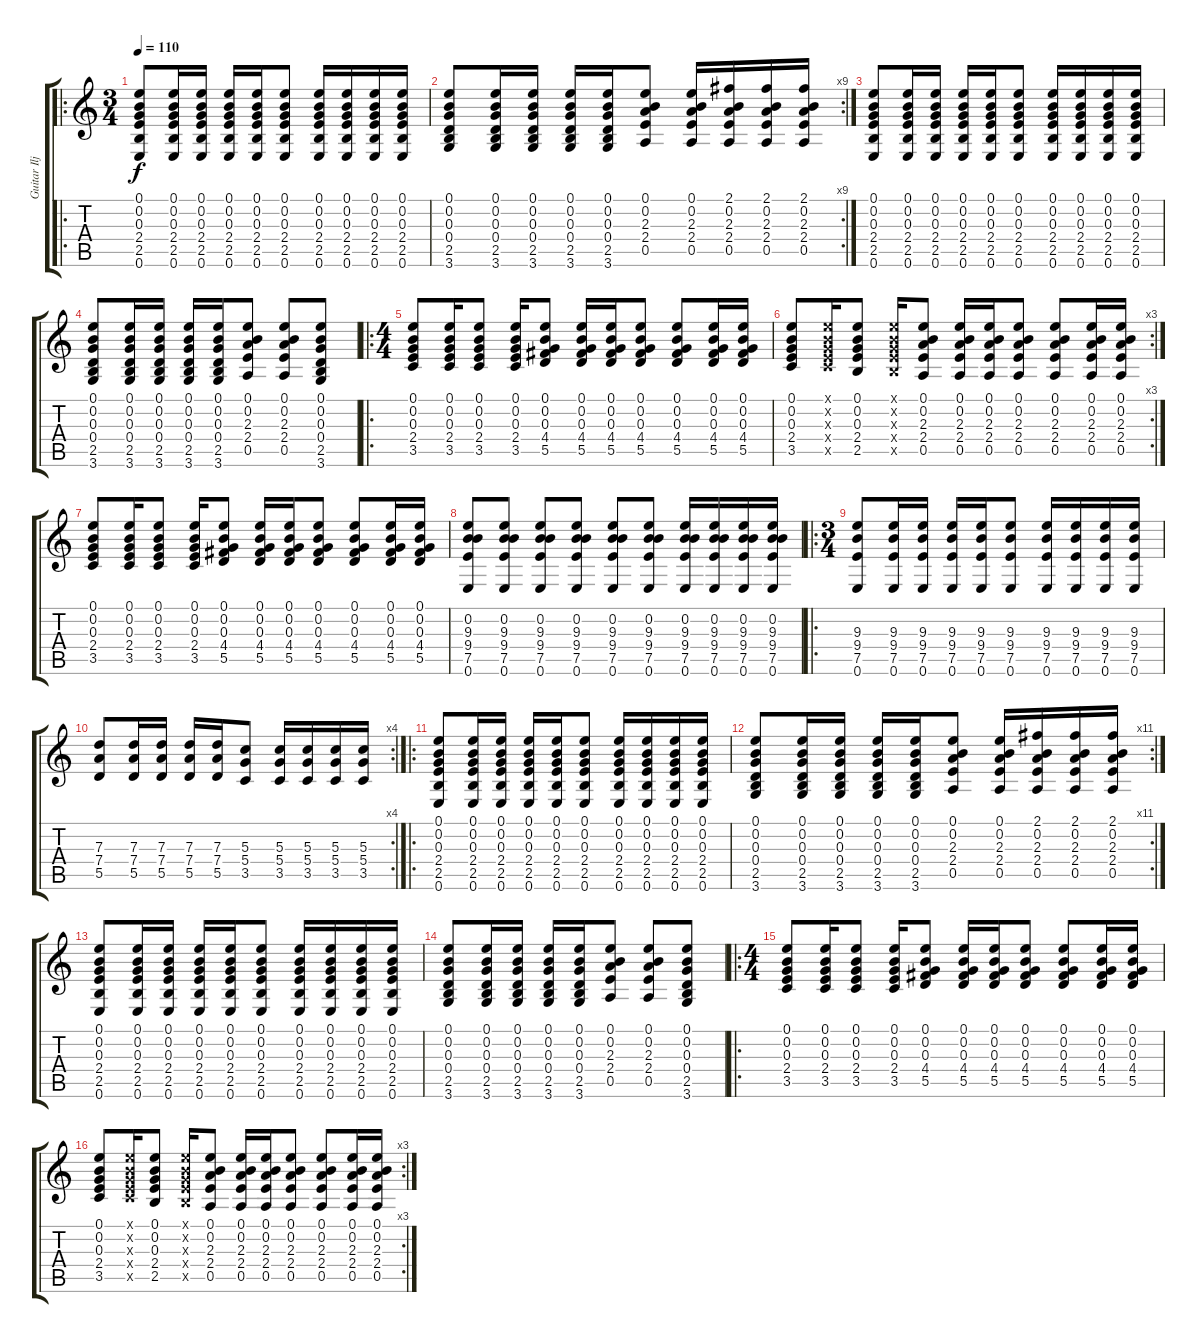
\track ("Guitar Ilja" "Guitar Ilj") {instrument acousticguitarnylon}
\staff {score tabs}
\tuning (E4 B3 G3 D3 A2 E2) {hide}
\ro
\ts (3 4)
\tempo 110
\clef g2
\ks c
(0.1 0.2 0.3 2.4 2.5 0.6).8{dy f} (0.1 0.2 0.3 2.4 2.5 0.6).16 (0.1 0.2 0.3 2.4 2.5 0.6).16 (0.1 0.2 0.3 2.4 2.5 0.6).16 (0.1 0.2 0.3 2.4 2.5 0.6).16 (0.1 0.2 0.3 2.4 2.5 0.6).8 (0.1 0.2 0.3 2.4 2.5 0.6).16 (0.1 0.2 0.3 2.4 2.5 0.6).16 (0.1 0.2 0.3 2.4 2.5 0.6).16 (0.1 0.2 0.3 2.4 2.5 0.6).16 |
\rc 9
(0.1 0.2 0.3 0.4 2.5 3.6).8 (0.1 0.2 0.3 0.4 2.5 3.6).16 (0.1 0.2 0.3 0.4 2.5 3.6).16 (0.1 0.2 0.3 0.4 2.5 3.6).16 (0.1 0.2 0.3 0.4 2.5 3.6).16 (0.1 0.2 2.3 2.4 0.5).8 (0.1 0.2 2.3 2.4 0.5).16 (2.1 0.2 2.3 2.4 0.5).16 (2.1 0.2 2.3 2.4 0.5).16 (2.1 0.2 2.3 2.4 0.5).16 |
(0.1 0.2 0.3 2.4 2.5 0.6).8 (0.1 0.2 0.3 2.4 2.5 0.6).16 (0.1 0.2 0.3 2.4 2.5 0.6).16 (0.1 0.2 0.3 2.4 2.5 0.6).16 (0.1 0.2 0.3 2.4 2.5 0.6).16 (0.1 0.2 0.3 2.4 2.5 0.6).8 (0.1 0.2 0.3 2.4 2.5 0.6).16 (0.1 0.2 0.3 2.4 2.5 0.6).16 (0.1 0.2 0.3 2.4 2.5 0.6).16 (0.1 0.2 0.3 2.4 2.5 0.6).16 |
(0.1 0.2 0.3 0.4 2.5 3.6).8 (0.1 0.2 0.3 0.4 2.5 3.6).16 (0.1 0.2 0.3 0.4 2.5 3.6).16 (0.1 0.2 0.3 0.4 2.5 3.6).16 (0.1 0.2 0.3 0.4 2.5 3.6).16 (0.1 0.2 2.3 2.4 0.5).8 (0.1 0.2 2.3 2.4 0.5).8 (0.1 0.2 0.3 0.4 2.5 3.6).8 |
\ro
\ts (4 4)
(0.1 0.2 0.3 2.4 3.5).8 (0.1 0.2 0.3 2.4 3.5).16 (0.1 0.2 0.3 2.4 3.5).8 (0.1 0.2 0.3 2.4 3.5).16 (0.1 0.2 0.3 4.4 5.5).8 (0.1 0.2 0.3 4.4 5.5).16 (0.1 0.2 0.3 4.4 5.5).16 (0.1 0.2 0.3 4.4 5.5).8 (0.1 0.2 0.3 4.4 5.5).8 (0.1 0.2 0.3 4.4 5.5).16 (0.1 0.2 0.3 4.4 5.5).16 |
\rc 3
(0.1 0.2 0.3 2.4 3.5).8 (0.1{x} 0.2{x} 0.3{x} 2.4{x} 3.5{x}).16 (0.1 0.2 0.3 2.4 2.5).8 (0.1{x} 0.2{x} 0.3{x} 2.4{x} 2.5{x}).16 (0.1 0.2 2.3 2.4 0.5).8 (0.1 0.2 2.3 2.4 0.5).16 (0.1 0.2 2.3 2.4 0.5).16 (0.1 0.2 2.3 2.4 0.5).8 (0.1 0.2 2.3 2.4 0.5).8 (0.1 0.2 2.3 2.4 0.5).16 (0.1 0.2 2.3 2.4 0.5).16 |
(0.1 0.2 0.3 2.4 3.5).8 (0.1 0.2 0.3 2.4 3.5).16 (0.1 0.2 0.3 2.4 3.5).8 (0.1 0.2 0.3 2.4 3.5).16 (0.1 0.2 0.3 4.4 5.5).8 (0.1 0.2 0.3 4.4 5.5).16 (0.1 0.2 0.3 4.4 5.5).16 (0.1 0.2 0.3 4.4 5.5).8 (0.1 0.2 0.3 4.4 5.5).8 (0.1 0.2 0.3 4.4 5.5).16 (0.1 0.2 0.3 4.4 5.5).16 |
(0.2 9.3 9.4 7.5 0.6).8 (0.2 9.3 9.4 7.5 0.6).8 (0.2 9.3 9.4 7.5 0.6).8 (0.2 9.3 9.4 7.5 0.6).8 (0.2 9.3 9.4 7.5 0.6).8 (0.2 9.3 9.4 7.5 0.6).8 (0.2 9.3 9.4 7.5 0.6).16 (0.2 9.3 9.4 7.5 0.6).16 (0.2 9.3 9.4 7.5 0.6).16 (0.2 9.3 9.4 7.5 0.6).16 |
\ro
\ts (3 4)
(9.3 9.4 7.5 0.6).8 (9.3 9.4 7.5 0.6).16 (9.3 9.4 7.5 0.6).16 (9.3 9.4 7.5 0.6).16 (9.3 9.4 7.5 0.6).16 (9.3 9.4 7.5 0.6).8 (9.3 9.4 7.5 0.6).16 (9.3 9.4 7.5 0.6).16 (9.3 9.4 7.5 0.6).16 (9.3 9.4 7.5 0.6).16 |
\rc 4
(7.3 7.4 5.5).8 (7.3 7.4 5.5).16 (7.3 7.4 5.5).16 (7.3 7.4 5.5).16 (7.3 7.4 5.5).16 (5.3 5.4 3.5).8 (5.3 5.4 3.5).16 (5.3 5.4 3.5).16 (5.3 5.4 3.5).16 (5.3 5.4 3.5).16 |
\ro
(0.1 0.2 0.3 2.4 2.5 0.6).8 (0.1 0.2 0.3 2.4 2.5 0.6).16 (0.1 0.2 0.3 2.4 2.5 0.6).16 (0.1 0.2 0.3 2.4 2.5 0.6).16 (0.1 0.2 0.3 2.4 2.5 0.6).16 (0.1 0.2 0.3 2.4 2.5 0.6).8 (0.1 0.2 0.3 2.4 2.5 0.6).16 (0.1 0.2 0.3 2.4 2.5 0.6).16 (0.1 0.2 0.3 2.4 2.5 0.6).16 (0.1 0.2 0.3 2.4 2.5 0.6).16 |
\rc 11
(0.1 0.2 0.3 0.4 2.5 3.6).8 (0.1 0.2 0.3 0.4 2.5 3.6).16 (0.1 0.2 0.3 0.4 2.5 3.6).16 (0.1 0.2 0.3 0.4 2.5 3.6).16 (0.1 0.2 0.3 0.4 2.5 3.6).16 (0.1 0.2 2.3 2.4 0.5).8 (0.1 0.2 2.3 2.4 0.5).16 (2.1 0.2 2.3 2.4 0.5).16 (2.1 0.2 2.3 2.4 0.5).16 (2.1 0.2 2.3 2.4 0.5).16 |
(0.1 0.2 0.3 2.4 2.5 0.6).8 (0.1 0.2 0.3 2.4 2.5 0.6).16 (0.1 0.2 0.3 2.4 2.5 0.6).16 (0.1 0.2 0.3 2.4 2.5 0.6).16 (0.1 0.2 0.3 2.4 2.5 0.6).16 (0.1 0.2 0.3 2.4 2.5 0.6).8 (0.1 0.2 0.3 2.4 2.5 0.6).16 (0.1 0.2 0.3 2.4 2.5 0.6).16 (0.1 0.2 0.3 2.4 2.5 0.6).16 (0.1 0.2 0.3 2.4 2.5 0.6).16 |
(0.1 0.2 0.3 0.4 2.5 3.6).8 (0.1 0.2 0.3 0.4 2.5 3.6).16 (0.1 0.2 0.3 0.4 2.5 3.6).16 (0.1 0.2 0.3 0.4 2.5 3.6).16 (0.1 0.2 0.3 0.4 2.5 3.6).16 (0.1 0.2 2.3 2.4 0.5).8 (0.1 0.2 2.3 2.4 0.5).8 (0.1 0.2 0.3 0.4 2.5 3.6).8 |
\ro
\ts (4 4)
(0.1 0.2 0.3 2.4 3.5).8 (0.1 0.2 0.3 2.4 3.5).16 (0.1 0.2 0.3 2.4 3.5).8 (0.1 0.2 0.3 2.4 3.5).16 (0.1 0.2 0.3 4.4 5.5).8 (0.1 0.2 0.3 4.4 5.5).16 (0.1 0.2 0.3 4.4 5.5).16 (0.1 0.2 0.3 4.4 5.5).8 (0.1 0.2 0.3 4.4 5.5).8 (0.1 0.2 0.3 4.4 5.5).16 (0.1 0.2 0.3 4.4 5.5).16 |
\rc 3
(0.1 0.2 0.3 2.4 3.5).8 (0.1{x} 0.2{x} 0.3{x} 2.4{x} 3.5{x}).16 (0.1 0.2 0.3 2.4 2.5).8 (0.1{x} 0.2{x} 0.3{x} 2.4{x} 2.5{x}).16 (0.1 0.2 2.3 2.4 0.5).8 (0.1 0.2 2.3 2.4 0.5).16 (0.1 0.2 2.3 2.4 0.5).16 (0.1 0.2 2.3 2.4 0.5).8 (0.1 0.2 2.3 2.4 0.5).8 (0.1 0.2 2.3 2.4 0.5).16 (0.1 0.2 2.3 2.4 0.5).16
